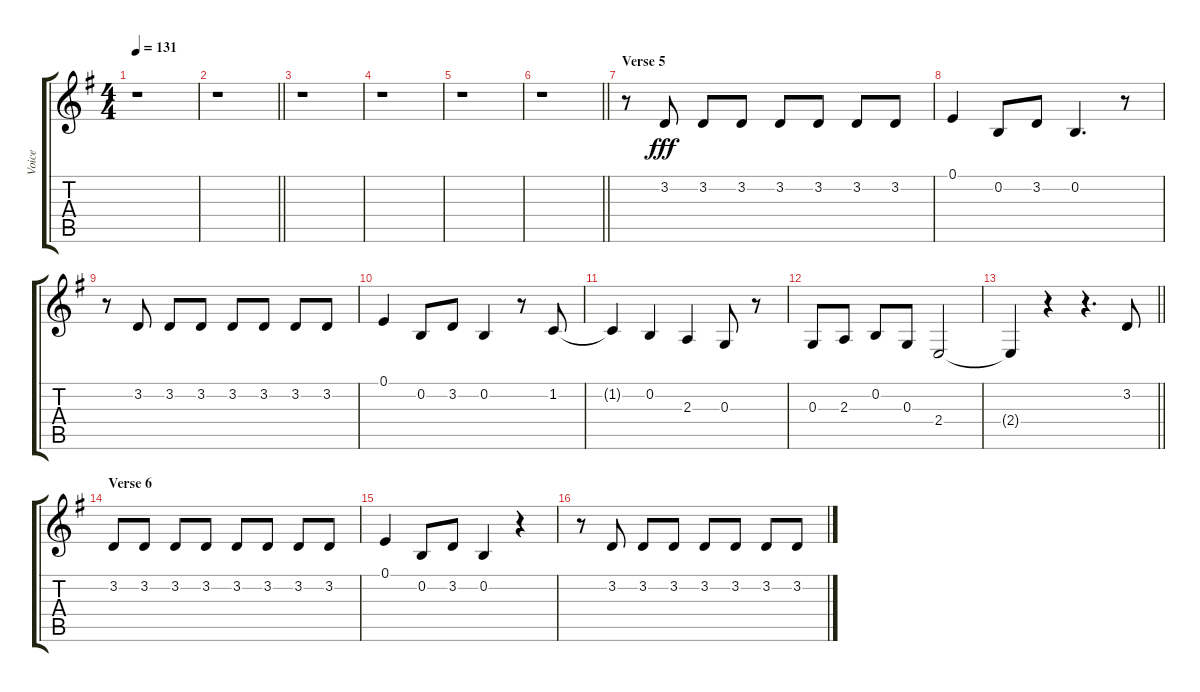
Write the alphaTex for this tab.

\track ("Voice" "Voice") {instrument lead6voice}
\staff {score tabs}
\tuning (E4 B3 G3 D3 A2 E2) {hide}
\ts (4 4)
\tempo 131
\clef g2
\ks g
r.1{dy fff} |
\barLineRight lightlight
r.1 |
r.1 |
r.1 |
r.1 |
\barLineRight lightlight
r.1 |
\section ("" "Verse 5")
r.8 3.2.8 3.2.8 3.2.8 3.2.8 3.2.8 3.2.8 3.2.8 |
0.1.4 0.2.8 3.2.8 0.2.4{d} r.8 |
r.8 3.2.8 3.2.8 3.2.8 3.2.8 3.2.8 3.2.8 3.2.8 |
0.1.4 0.2.8 3.2.8 0.2.4 r.8 1.2.8 |
1.2{t}.4 0.2.4 2.3.4 0.3.8 r.8 |
0.3.8 2.3.8 0.2.8 0.3.8 2.4.2 |
\barLineRight lightlight
2.4{t}.4 r.4 r.4{d} 3.2.8 |
\section ("" "Verse 6")
3.2.8 3.2.8 3.2.8 3.2.8 3.2.8 3.2.8 3.2.8 3.2.8 |
0.1.4 0.2.8 3.2.8 0.2.4 r.4 |
r.8 3.2.8 3.2.8 3.2.8 3.2.8 3.2.8 3.2.8 3.2.8
